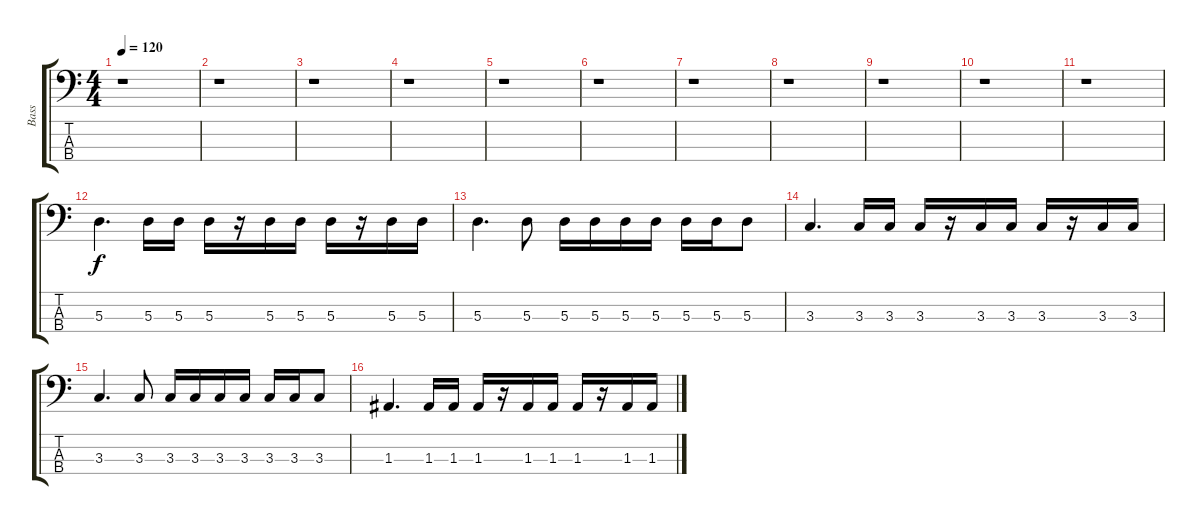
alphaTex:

\track ("Bass" "Bass") {instrument electricbassfinger}
\staff {score tabs}
\tuning (G2 D2 A1 E1) {hide}
\ts (4 4)
\tempo 120
\clef f4
\ks c
r.1{dy f} |
r.1 |
r.1 |
r.1 |
r.1 |
r.1 |
r.1 |
r.1 |
r.1 |
r.1 |
r.1 |
5.3.4{d} 5.3.16 5.3.16 5.3.16 r.16 5.3.16 5.3.16 5.3.16 r.16 5.3.16 5.3.16 |
5.3.4{d} 5.3.8 5.3.16 5.3.16 5.3.16 5.3.16 5.3.16 5.3.16 5.3.8 |
3.3.4{d} 3.3.16 3.3.16 3.3.16 r.16 3.3.16 3.3.16 3.3.16 r.16 3.3.16 3.3.16 |
3.3.4{d} 3.3.8 3.3.16 3.3.16 3.3.16 3.3.16 3.3.16 3.3.16 3.3.8 |
1.3.4{d} 1.3.16 1.3.16 1.3.16 r.16 1.3.16 1.3.16 1.3.16 r.16 1.3.16 1.3.16
